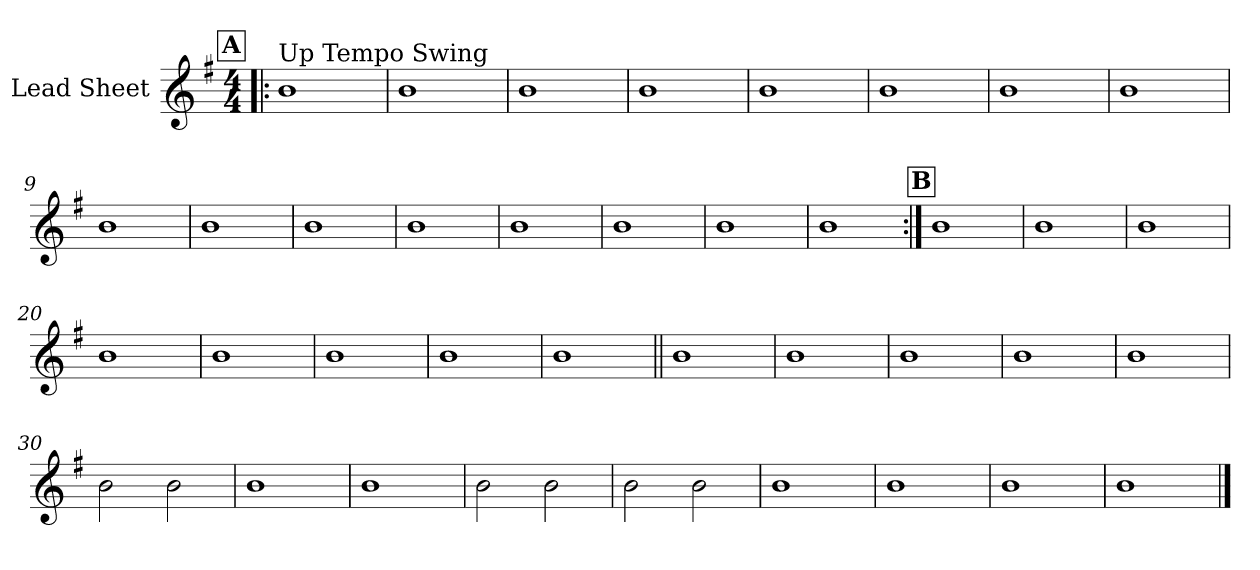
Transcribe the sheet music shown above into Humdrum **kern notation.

**kern
*part1
*staff1
*I"Lead Sheet
*clefG2
*k[f#]
*G:
*M4/4
!!LO:REH:place=s1:a:fs=14:t=A
=1!|:
!LO:TX:a:t=Up Tempo Swing
1b
=2
1b
=3
1b
=4
1b
!!LO:LB:g=z
=5
1b
=6
1b
=7
1b
=8
1b
!!LO:LB:g=z
=9
1b
=10
1b
=11
1b
=12
1b
!!LO:LB:g=z
=13
1b
=14
1b
=15
1b
=16
1b
!!LO:LB:g=z
!!LO:REH:place=s1:a:fs=14:t=B
=17:|!
1b
=18
1b
=19
1b
=20
1b
!!LO:LB:g=z
=21
1b
=22
1b
=23
1b
=24
1b
!!LO:LB:g=z
=25||
1b
=26
1b
=27
1b
=28
1b
!!LO:LB:g=z
=29
1b
=30
2b\
2b\
=31
1b
=32
1b
!!LO:LB:g=z
=33
2b\
2b\
=34
2b\
2b\
=35
1b
=36
1b
!!LO:LB:g=z
=37
1b
=38
1b
==
*-
